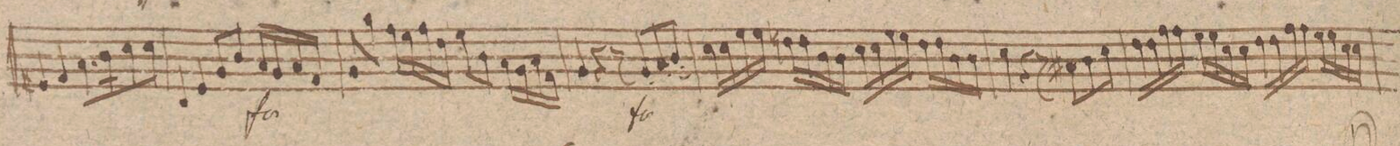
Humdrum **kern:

**kern	**dynam
*I"Violino Secundo	*
*clefG2	*
*k[f#c#g#d#]	*
*met(c)	*
*M4/4	*
4e#X/	.
4f#/	.
8.a\L	.
16b\K	.
8cc#\	.
8cc#\J	.
=13	=13
4d#/	.
4e/	.
8g#/L	.
8b/J	.
16a/LL	f
16g#/	.
16a/	.
16f#/JJ	.
=14	=14
8g#/L	.
8gg#\J	.
16ff#\LL	.
16ee\	.
16ff#\	.
16dd#\JJ	.
8ee\L	.
8b\J	.
16a\LL	.
16g#\	.
16a\	.
16f#\JJ	.
=15	=15
4g#/	.
4r	.
8r	.
8g#'/L	f
8a'/	.
8b'/J	.
=16	=16
16cc#\LL	.
16cc#\	.
16ee\	.
16ee\JJ	.
16ddn\LL	.
16dd\	.
16b\	.
16b\JJ	.
16cc#\LL	.
16cc#\	.
16ee\	.
16ee\JJ	.
16dd\LL	.
16dd\	.
16b\	.
16b\JJ	.
=17	=17
4cc#\	.
4r	.
8r	.
8a#X\L	.
8b\	.
8cc#\J	.
=18	=18
16dd#\LL	.
16dd#\	.
16ff#\	.
16ff#\JJ	.
16ee\LL	.
16ee\	.
16cc#\	.
16cc#\JJ	.
16dd#\LL	.
16dd#\	.
16ff#\	.
16ff#\JJ	.
16ee\LL	.
16ee\	.
16cc#\	.
16cc#\JJ	.
=19	=19
*-	*-
